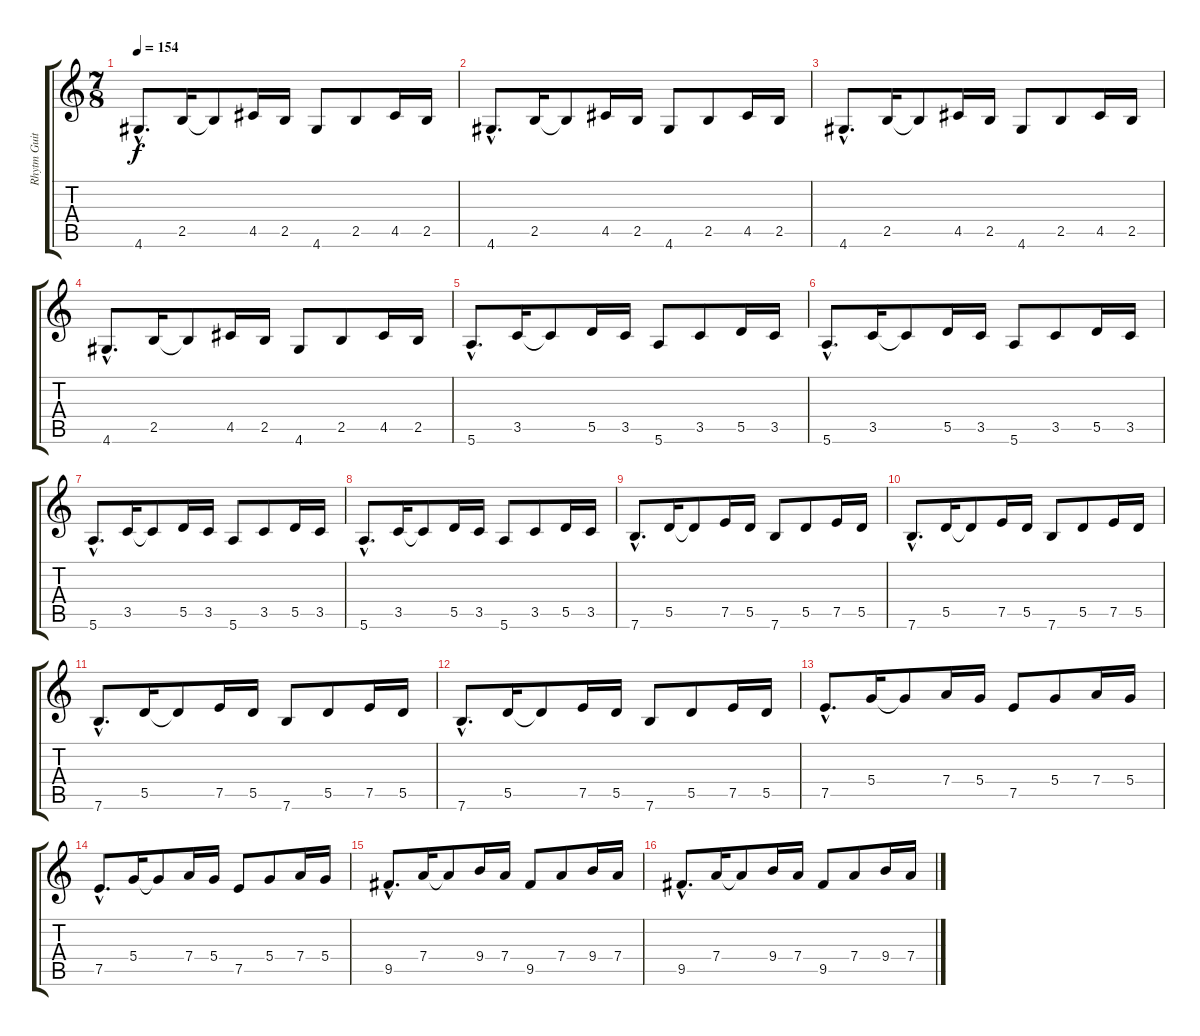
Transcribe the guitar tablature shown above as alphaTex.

\track ("Rhytm Guitar" "Rhytm Guit") {instrument distortionguitar}
\staff {score tabs}
\tuning (E4 B3 G3 D3 A2 E2) {hide}
\ts (7 8)
\tempo 154
\clef g2
\ks c
4.6{hac}.8{d dy f} 2.5.16 2.5{t}.8 4.5.16 2.5.16 4.6.8 2.5.8 4.5.16 2.5.16 |
4.6{hac}.8{d} 2.5.16 2.5{t}.8 4.5.16 2.5.16 4.6.8 2.5.8 4.5.16 2.5.16 |
4.6{hac}.8{d} 2.5.16 2.5{t}.8 4.5.16 2.5.16 4.6.8 2.5.8 4.5.16 2.5.16 |
4.6{hac}.8{d} 2.5.16 2.5{t}.8 4.5.16 2.5.16 4.6.8 2.5.8 4.5.16 2.5.16 |
5.6{hac}.8{d} 3.5.16 3.5{t}.8 5.5.16 3.5.16 5.6.8 3.5.8 5.5.16 3.5.16 |
5.6{hac}.8{d} 3.5.16 3.5{t}.8 5.5.16 3.5.16 5.6.8 3.5.8 5.5.16 3.5.16 |
5.6{hac}.8{d} 3.5.16 3.5{t}.8 5.5.16 3.5.16 5.6.8 3.5.8 5.5.16 3.5.16 |
5.6{hac}.8{d} 3.5.16 3.5{t}.8 5.5.16 3.5.16 5.6.8 3.5.8 5.5.16 3.5.16 |
7.6{hac}.8{d} 5.5.16 5.5{t}.8 7.5.16 5.5.16 7.6.8 5.5.8 7.5.16 5.5.16 |
7.6{hac}.8{d} 5.5.16 5.5{t}.8 7.5.16 5.5.16 7.6.8 5.5.8 7.5.16 5.5.16 |
7.6{hac}.8{d} 5.5.16 5.5{t}.8 7.5.16 5.5.16 7.6.8 5.5.8 7.5.16 5.5.16 |
7.6{hac}.8{d} 5.5.16 5.5{t}.8 7.5.16 5.5.16 7.6.8 5.5.8 7.5.16 5.5.16 |
7.5{hac}.8{d} 5.4.16 5.4{t}.8 7.4.16 5.4.16 7.5.8 5.4.8 7.4.16 5.4.16 |
7.5{hac}.8{d} 5.4.16 5.4{t}.8 7.4.16 5.4.16 7.5.8 5.4.8 7.4.16 5.4.16 |
9.5{hac}.8{d} 7.4.16 7.4{t}.8 9.4.16 7.4.16 9.5.8 7.4.8 9.4.16 7.4.16 |
9.5{hac}.8{d} 7.4.16 7.4{t}.8 9.4.16 7.4.16 9.5.8 7.4.8 9.4.16 7.4.16
